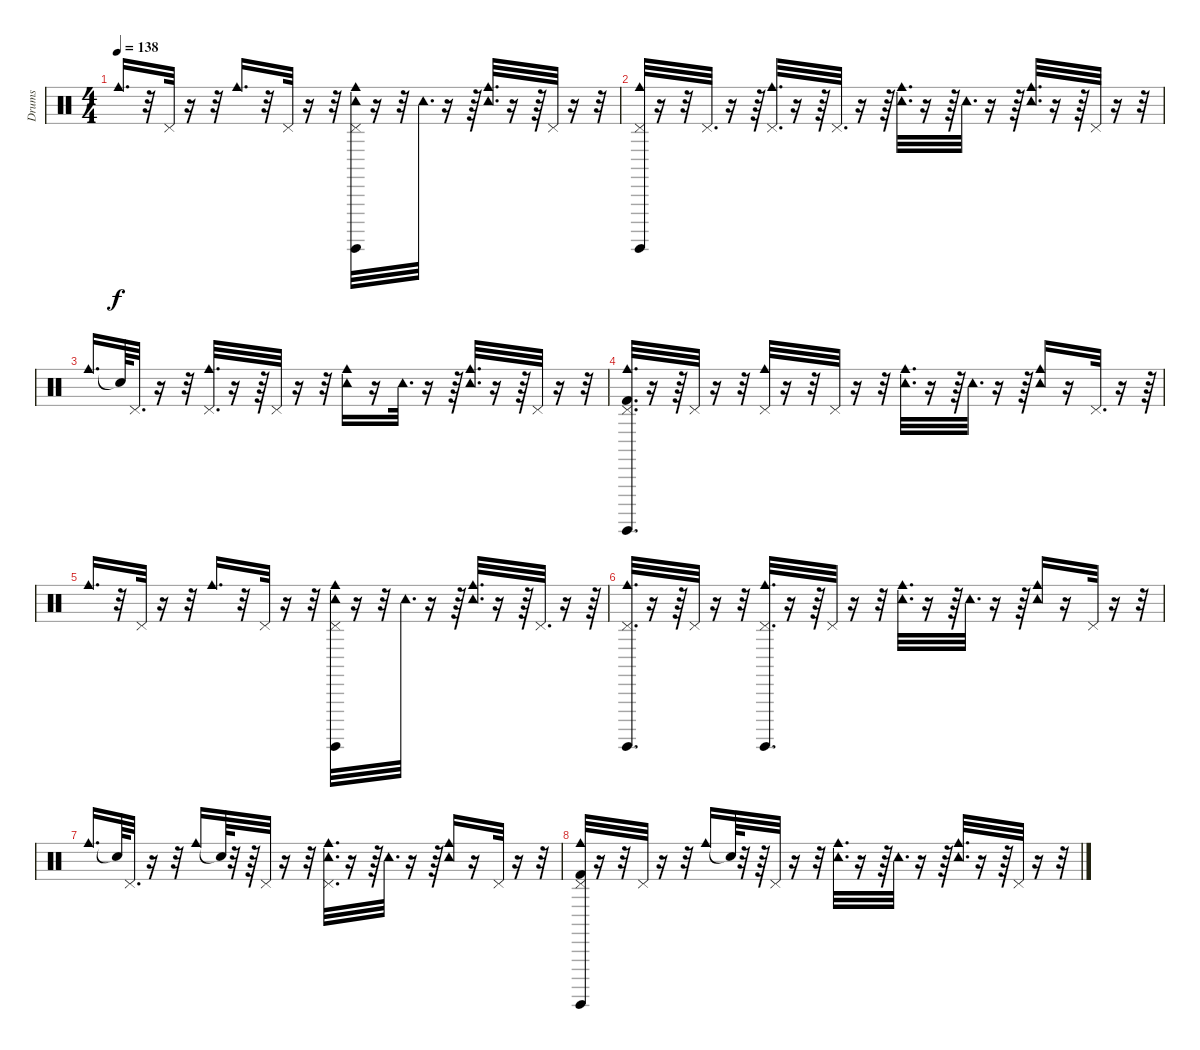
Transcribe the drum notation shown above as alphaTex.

\track ("Drums   " "Drums   ") {instrument percussion}
\staff {score}
\articulation defaults
\ts (4 4)
\tempo 138
\clef neutral
\ks c "Cowbell medium (hit)".16{d dy f}
r.32 "Pedal Hi-Hat (hit)".32 r.16 r.32 "Cowbell medium (hit)".16{d} r.32 "Pedal Hi-Hat (hit)".32 r.16 r.32 ("Pedal Hi-Hat (hit)" "Surdo (hit)" "Tambourine (hit)" "Cowbell medium (hit)").32 r.16 r.32 "Tambourine (hit)".32{d} r.16 r.64 ("Tambourine (hit)" "Cowbell medium (hit)").32{d} r.16 r.64 "Pedal Hi-Hat (hit)".32 r.16 r.32 |
("Pedal Hi-Hat (hit)" "Surdo (hit)" "Cowbell medium (hit)").32 r.16 r.32 "Pedal Hi-Hat (hit)".32{d} r.16 r.64 ("Pedal Hi-Hat (hit)" "Cowbell medium (hit)").32{d} r.16 r.64 "Pedal Hi-Hat (hit)".32{d} r.16 r.64 ("Tambourine (hit)" "Cowbell medium (hit)").32{d} r.16 r.64 "Tambourine (hit)".32{d} r.16 r.64 ("Tambourine (hit)" "Cowbell medium (hit)").32{d} r.16 r.64 "Pedal Hi-Hat (hit)".32 r.16 r.32 |
"Cowbell medium (hit)".16{d} "Snare (hit)"{t}.64 "Pedal Hi-Hat (hit)".32{d} r.16 r.32 ("Pedal Hi-Hat (hit)" "Cowbell medium (hit)").32{d} r.16 r.64 "Pedal Hi-Hat (hit)".32 r.16 r.32 ("Tambourine (hit)" "Cowbell medium (hit)").16 r.16 "Tambourine (hit)".32{d} r.16 r.64 ("Tambourine (hit)" "Cowbell medium (hit)").32{d} r.16 r.64 "Pedal Hi-Hat (hit)".32 r.16 r.32 |
("Kick (hit) 2" "Pedal Hi-Hat (hit)" "Surdo (hit)" "Cowbell medium (hit)").32{d} r.16 r.64 "Pedal Hi-Hat (hit)".32 r.16 r.32 ("Pedal Hi-Hat (hit)" "Cowbell medium (hit)").32 r.16 r.32 "Pedal Hi-Hat (hit)".32 r.16 r.32 ("Tambourine (hit)" "Cowbell medium (hit)").32{d} r.16 r.64 "Tambourine (hit)".32{d} r.16 r.64 ("Tambourine (hit)" "Cowbell medium (hit)").16 r.16 "Pedal Hi-Hat (hit)".32{d} r.16 r.64 |
"Cowbell medium (hit)".16{d} r.32 "Pedal Hi-Hat (hit)".32 r.16 r.32 "Cowbell medium (hit)".16{d} r.32 "Pedal Hi-Hat (hit)".32 r.16 r.32 ("Pedal Hi-Hat (hit)" "Surdo (hit)" "Tambourine (hit)" "Cowbell medium (hit)").32 r.16 r.32 "Tambourine (hit)".32{d} r.16 r.64 ("Tambourine (hit)" "Cowbell medium (hit)").32{d} r.16 r.64 "Pedal Hi-Hat (hit)".32{d} r.16 r.64 |
("Pedal Hi-Hat (hit)" "Surdo (hit)" "Cowbell medium (hit)").32{d} r.16 r.64 "Pedal Hi-Hat (hit)".32 r.16 r.32 ("Pedal Hi-Hat (hit)" "Cowbell medium (hit)" "Surdo (hit)").32{d} r.16 r.64 "Pedal Hi-Hat (hit)".32 r.16 r.32 ("Tambourine (hit)" "Cowbell medium (hit)").32{d} r.16 r.64 "Tambourine (hit)".32{d} r.16 r.64 ("Tambourine (hit)" "Cowbell medium (hit)").16 r.16 "Pedal Hi-Hat (hit)".32 r.16 r.32 |
"Cowbell medium (hit)".16{d} "Snare (hit)"{t}.64 "Pedal Hi-Hat (hit)".32{d} r.16 r.32 "Cowbell medium (hit)".16 "Snare (hit)"{t}.64 r.32 r.64 "Pedal Hi-Hat (hit)".32 r.16 r.32 ("Pedal Hi-Hat (hit)" "Tambourine (hit)" "Cowbell medium (hit)").32{d} r.16 r.64 "Tambourine (hit)".32{d} r.16 r.64 ("Tambourine (hit)" "Cowbell medium (hit)").16 r.16 "Pedal Hi-Hat (hit)".32 r.16 r.32 |
("Kick (hit) 2" "Pedal Hi-Hat (hit)" "Surdo (hit)" "Cowbell medium (hit)").32 r.16 r.32 "Pedal Hi-Hat (hit)".32 r.16 r.32 "Cowbell medium (hit)".16 "Snare (hit)"{t}.64 r.32 r.64 "Pedal Hi-Hat (hit)".32 r.16 r.32 ("Tambourine (hit)" "Cowbell medium (hit)").32{d} r.16 r.64 "Tambourine (hit)".32{d} r.16 r.64 ("Tambourine (hit)" "Cowbell medium (hit)").32{d} r.16 r.64 "Pedal Hi-Hat (hit)".32 r.16 r.32
